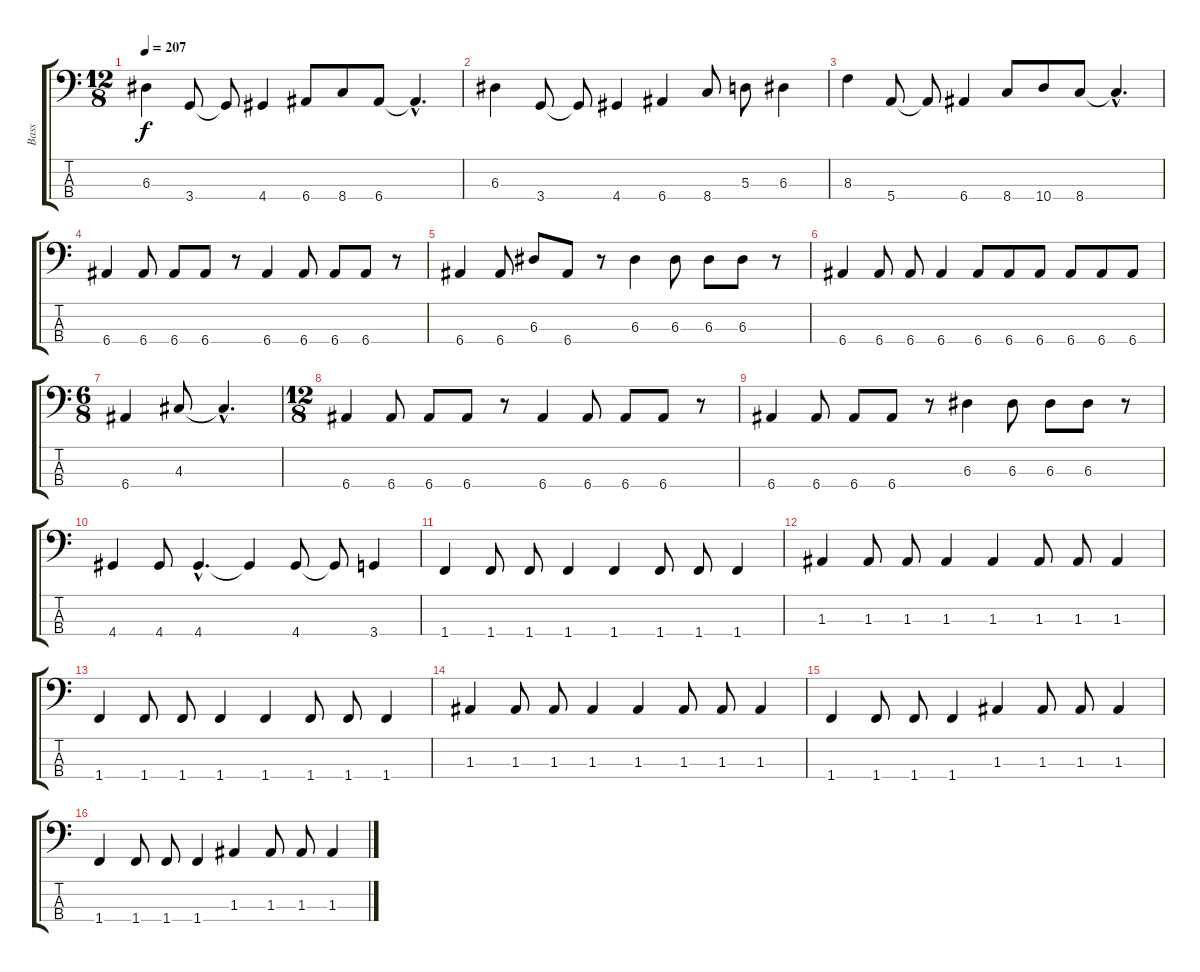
\track ("Bass" "Bass") {instrument electricbasspick}
\staff {score tabs}
\tuning (G2 D2 A1 E1) {hide}
\ts (12 8)
\tempo 207
\clef f4
\ks c
6.3.4{dy f} 3.4.8 3.4{t}.8 4.4.4 6.4.8 8.4.8 6.4.8 6.4{hac t}.4{d} |
6.3.4 3.4.8 3.4{t}.8 4.4.4 6.4.4 8.4.8 5.3.8 6.3.4 |
8.3.4 5.4.8 5.4{t}.8 6.4.4 8.4.8 10.4.8 8.4.8 8.4{hac t}.4{d} |
6.4.4 6.4.8 6.4.8 6.4.8 r.8 6.4.4 6.4.8 6.4.8 6.4.8 r.8 |
6.4.4 6.4.8 6.3.8 6.4.8 r.8 6.3.4 6.3.8 6.3.8 6.3.8 r.8 |
6.4.4 6.4.8 6.4.8 6.4.4 6.4.8 6.4.8 6.4.8 6.4.8 6.4.8 6.4.8 |
\ts (6 8)
6.4.4 4.3.8 4.3{hac t}.4{d} |
\ts (12 8)
6.4.4 6.4.8 6.4.8 6.4.8 r.8 6.4.4 6.4.8 6.4.8 6.4.8 r.8 |
6.4.4 6.4.8 6.4.8 6.4.8 r.8 6.3.4 6.3.8 6.3.8 6.3.8 r.8 |
4.4.4 4.4.8 4.4{hac}.4{d} 4.4{t}.4 4.4.8 4.4{t}.8 3.4.4 |
1.4.4 1.4.8 1.4.8 1.4.4 1.4.4 1.4.8 1.4.8 1.4.4 |
1.3.4 1.3.8 1.3.8 1.3.4 1.3.4 1.3.8 1.3.8 1.3.4 |
1.4.4 1.4.8 1.4.8 1.4.4 1.4.4 1.4.8 1.4.8 1.4.4 |
1.3.4 1.3.8 1.3.8 1.3.4 1.3.4 1.3.8 1.3.8 1.3.4 |
1.4.4 1.4.8 1.4.8 1.4.4 1.3.4 1.3.8 1.3.8 1.3.4 |
1.4.4 1.4.8 1.4.8 1.4.4 1.3.4 1.3.8 1.3.8 1.3.4
